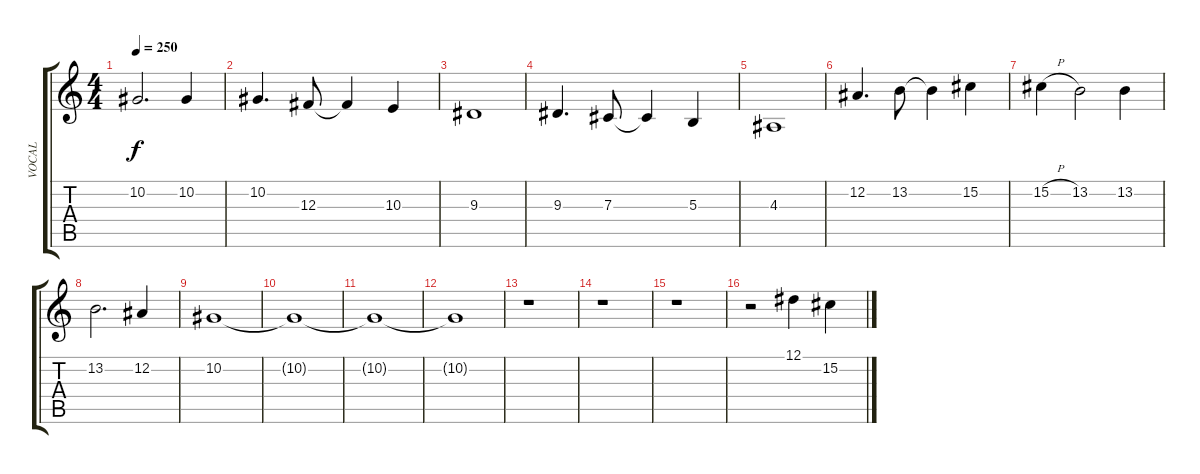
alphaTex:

\track ("VOCAL" "VOCAL") {instrument stringensemble1}
\staff {score tabs}
\tuning (Eb4 Bb3 Gb3 Db3 Ab2 Eb2) {hide}
\ts (4 4)
\tempo 250
\clef g2
\ks aminor
10.2.2{d dy f} 10.2.4 |
10.2.4{d} 12.3.8 12.3{t}.4 10.3.4 |
9.3.1 |
9.3.4{d} 7.3.8 7.3{t}.4 5.3.4 |
4.3.1 |
12.2.4{d} 13.2.8 13.2{t}.4 15.2.4 |
15.2{h}.4 13.2.2 13.2.4 |
13.2.2{d} 12.2.4 |
10.2.1 |
10.2{t}.1 |
10.2{t}.1 |
10.2{t}.1 |
r.1 |
r.1 |
r.1 |
r.2 12.1.4 15.2.4
